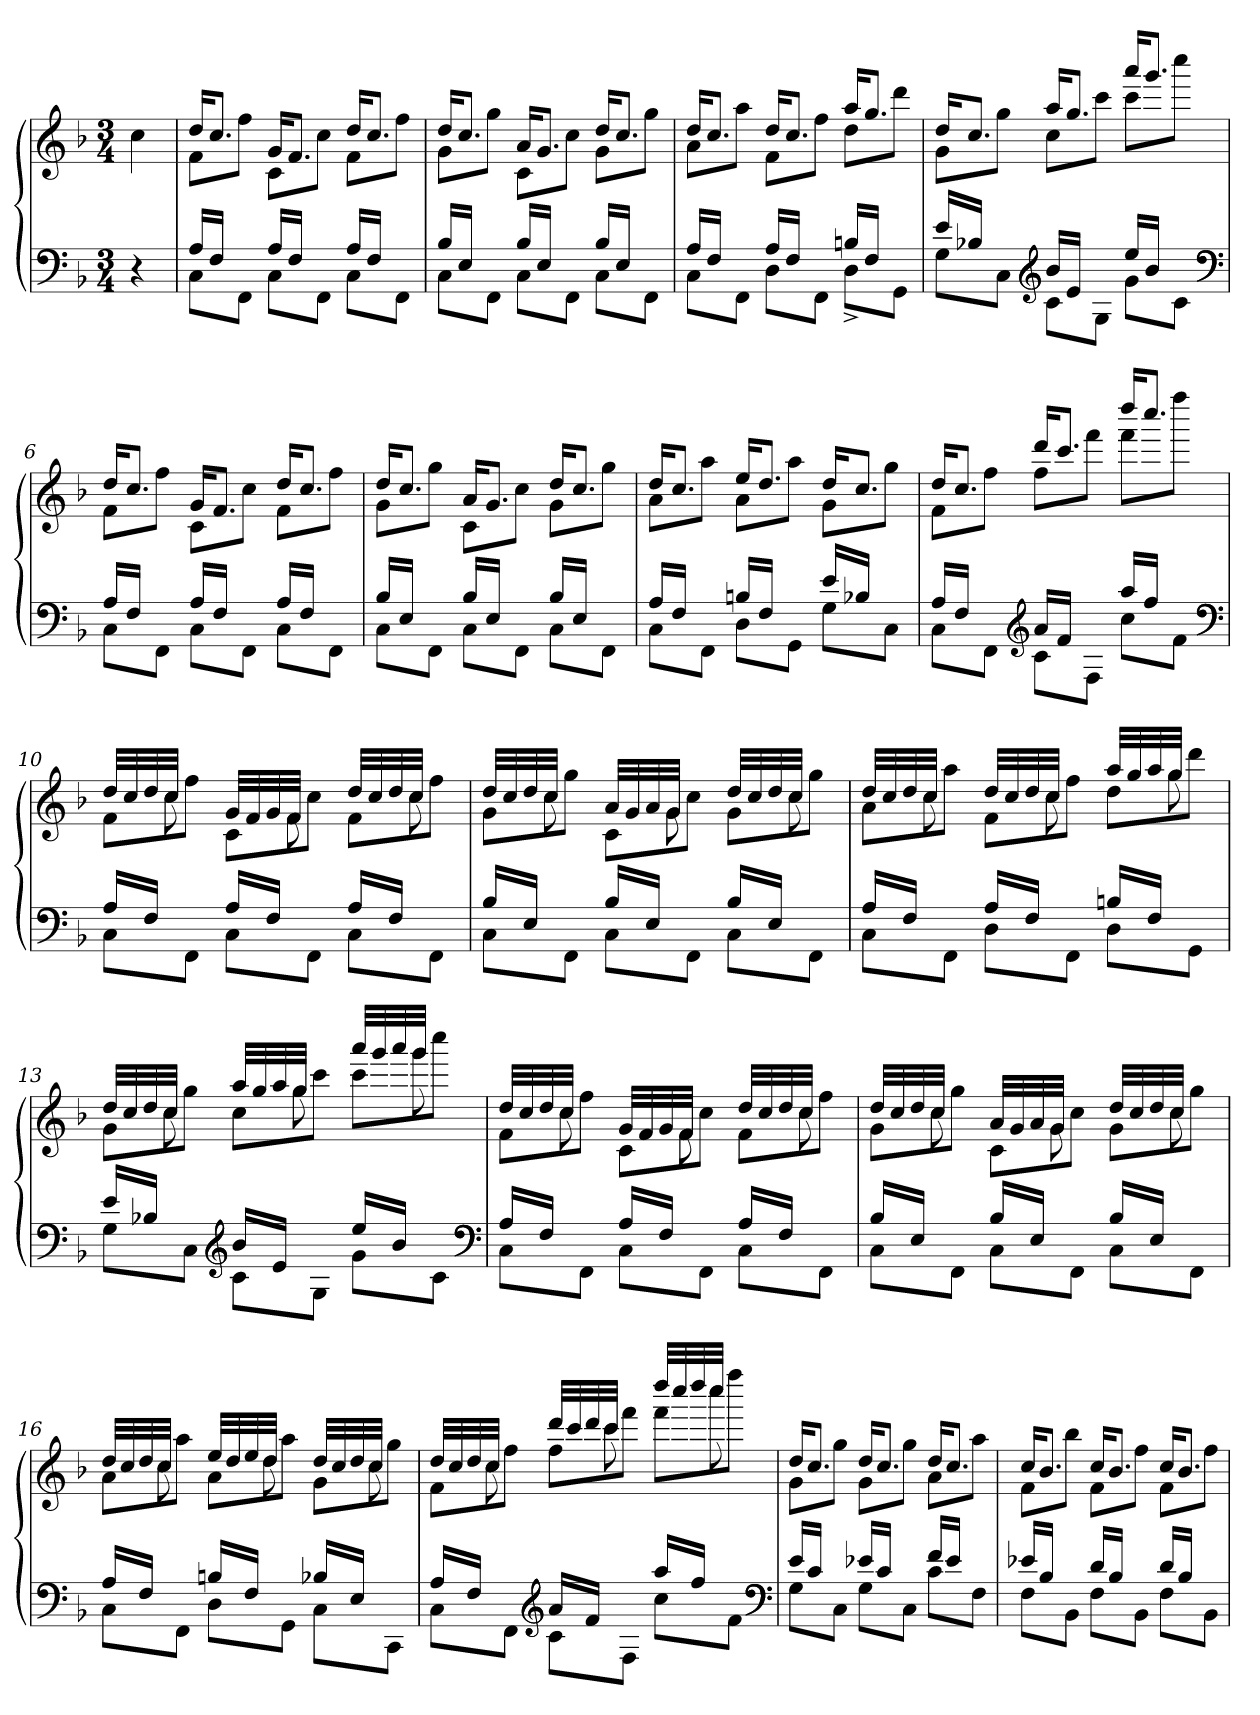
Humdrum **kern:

**kern	**kern
*part2	*part1
*staff2	*staff1
*clefF4	*clefG2
*k[b-]	*k[b-]
*M3/4	*M3/4
=1	=1
4r	4cc
=2	=2
*^	*^
16ALL	8CL	16ddKL	8fL
16FJJ	.	8.ccJ	.
8ryy	8FFJ	.	8ffJ
16ALL	8CL	16gKL	8cL
16FJJ	.	8.fJ	.
8ryy	8FFJ	.	8ccJ
16ALL	8CL	16ddKL	8fL
16FJJ	.	8.ccJ	.
8ryy	8FFJ	.	8ffJ
=3	=3	=3	=3
16B-LL	8CL	16ddKL	8gL
16EJJ	.	8.ccJ	.
8ryy	8FFJ	.	8ggJ
16B-LL	8CL	16aKL	8cL
16EJJ	.	8.gJ	.
8ryy	8FFJ	.	8ccJ
16B-LL	8CL	16ddKL	8gL
16EJJ	.	8.ccJ	.
8ryy	8FFJ	.	8ggJ
=4	=4	=4	=4
16ALL	8CL	16ddKL	8aL
16FJJ	.	8.ccJ	.
8ryy	8FFJ	.	8aaJ
16ALL	8DL	16ddKL	8fL
16FJJ	.	8.ccJ	.
8ryy	8FFJ	.	8ffJ
16BnLL	8D^>L	16aaKL	8ddL
16FJJ	.	8.ggJ	.
8ryy	8GGJ	.	8dddJ
=5	=5	=5	=5
16eLL	8GL	16ddKL	8gL
16B-XJJ	.	8.ccJ	.
8ryy	8CJ	.	8ggJ
*clefG2	*	*	*
16b-LL	8cL	16aaKL	8ccL
16eJJ	.	8.ggJ	.
8ryy	8GJ	.	8cccJ
16eeLL	8gL	16aaaKL	8cccL
16b-JJ	.	8.gggJ	.
8ryy	8cJ	.	8ccccJ
*clefF4	*	*	*
=6	=6	=6	=6
16ALL	8CL	16ddKL	8fL
16FJJ	.	8.ccJ	.
8ryy	8FFJ	.	8ffJ
16ALL	8CL	16gKL	8cL
16FJJ	.	8.fJ	.
8ryy	8FFJ	.	8ccJ
16ALL	8CL	16ddKL	8fL
16FJJ	.	8.ccJ	.
8ryy	8FFJ	.	8ffJ
=7	=7	=7	=7
16B-LL	8CL	16ddKL	8gL
16EJJ	.	8.ccJ	.
8ryy	8FFJ	.	8ggJ
16B-LL	8CL	16aKL	8cL
16EJJ	.	8.gJ	.
8ryy	8FFJ	.	8ccJ
16B-LL	8CL	16ddKL	8gL
16EJJ	.	8.ccJ	.
8ryy	8FFJ	.	8ggJ
=8	=8	=8	=8
16ALL	8CL	8a\L	16dd/KL
16FJJ	.	.	8.ccJ
8ryy	8FFJ	8aaJ	.
16BnLL	8DL	8a\L	16ee/KL
16FJJ	.	.	8.ddJ
8ryy	8GGJ	8aaJ	.
16eLL	8GL	8g\L	16dd/KL
16B-XJJ	.	.	8.ccJ
8ryy	8CJ	8ggJ	.
=9	=9	=9	=9
16ALL	8CL	16ddKL	8fL
16FJJ	.	8.ccJ	.
8ryy	8FFJ	.	8ffJ
*clefG2	*	*	*
16aLL	8cL	16dddKL	8ffL
16fJJ	.	8.cccJ	.
8ryy	8FJ	.	8fffJ
16aaLL	8ccL	16ddddKL	8fffL
16ffJJ	.	8.ccccJ	.
8ryy	8fJ	.	8ffffJ
*	*	*v	*v
*clefF4	*	*
=10	=10	=10
*	*	*^
*	*	*	*^
16ALL	8CL	32ddLLL	16.ryy	8f\L
.	.	32cc	.	.
16FJJ	.	32dd	.	.
.	.	32ccJJJ	8cc	.
8ryy	8FFJ	8ryy	.	8ff\J
.	.	.	8ryy	.
16ALL	8CL	32gLLL	.	8c\L
.	.	32f	.	.
16FJJ	.	32g	.	.
.	.	32fJJJ	8f	.
8ryy	8FFJ	8ryy	.	8cc\J
.	.	.	8ryy	.
16ALL	8CL	32dd/LLL	.	8fL
.	.	32cc	.	.
16FJJ	.	32dd	.	.
.	.	32ccJJJ	8cc	.
8ryy	8FFJ	8ryy	.	8ff\J
.	.	.	32ryy	.
=11	=11	=11	=11	=11
16B-LL	8CL	32ddLLL	16.ryy	8g\L
.	.	32cc	.	.
16EJJ	.	32dd	.	.
.	.	32ccJJJ	8cc	.
8ryy	8FFJ	8ryy	.	8gg\J
.	.	.	8ryy	.
16B-LL	8CL	32aLLL	.	8cL
.	.	32g	.	.
16EJJ	.	32a	.	.
.	.	32gJJJ	8g	.
8ryy	8FFJ	8ryy	.	8cc\J
.	.	.	8ryy	.
16B-LL	8CL	32ddLLL	.	8g\L
.	.	32cc	.	.
16EJJ	.	32dd	.	.
.	.	32ccJJJ	8cc	.
8ryy	8FFJ	8ryy	.	8gg\J
.	.	.	32ryy	.
=12	=12	=12	=12	=12
16ALL	8CL	32ddLLL	8aL	16.ryy
.	.	32cc	.	.
16FJJ	.	32dd	.	.
.	.	32ccJJJ	.	8cc\
8ryy	8FFJ	8ryy	8aaJ	.
.	.	.	.	8ryy
16ALL	8DL	32dd/LLL	8f\L	.
.	.	32cc	.	.
16FJJ	.	32dd	.	.
.	.	32ccJJJ	.	8cc\
8ryy	8FFJ	8ryy	8ffJ	.
.	.	.	.	8ryy
16BnLL	8DL	32aa/LLL	8dd\L	.
.	.	32gg	.	.
16FJJ	.	32aa	.	.
.	.	32ggJJJ	.	8gg\
8ryy	8GGJ	8ryy	8dddJ	.
.	.	.	.	32ryy
=13	=13	=13	=13	=13
16eLL	8GL	32ddLLL	16.ryy	8g\L
.	.	32cc	.	.
16B-XJJ	.	32dd	.	.
.	.	32ccJJJ	8cc	.
8ryy	8CJ	8ryy	.	8gg\J
.	.	.	8ryy	.
*clefG2	*	*	*	*
16b-LL	8cL	32aaLLL	.	8ccL
.	.	32gg	.	.
16eJJ	.	32aa	.	.
.	.	32ggJJJ	8gg	.
8ryy	8GJ	8ryy	.	8ccc\J
.	.	.	8ryy	.
16eeLL	8gL	32aaaLLL	.	8ccc\L
.	.	32ggg	.	.
16b-JJ	.	32aaa	.	.
.	.	32gggJJJ	8ggg	.
8ryy	8cJ	8ryy	.	8cccc\J
.	.	.	32ryy	.
*clefF4	*	*	*	*
=14	=14	=14	=14	=14
16ALL	8CL	32ddLLL	16.ryy	8f\L
.	.	32cc	.	.
16FJJ	.	32dd	.	.
.	.	32ccJJJ	8cc	.
8ryy	8FFJ	8ryy	.	8ff\J
.	.	.	8ryy	.
16ALL	8CL	32gLLL	.	8cL
.	.	32f	.	.
16FJJ	.	32g	.	.
.	.	32fJJJ	8f	.
8ryy	8FFJ	8ryy	.	8cc\J
.	.	.	8ryy	.
16ALL	8CL	32ddLLL	.	8f\L
.	.	32cc	.	.
16FJJ	.	32dd	.	.
.	.	32ccJJJ	8cc	.
8ryy	8FFJ	8ryy	.	8ff\J
.	.	.	32ryy	.
=15	=15	=15	=15	=15
16B-LL	8CL	32ddLLL	16.ryy	8g\L
.	.	32cc	.	.
16EJJ	.	32dd	.	.
.	.	32ccJJJ	8cc	.
8ryy	8FFJ	8ryy	.	8gg\J
.	.	.	8ryy	.
16B-LL	8CL	32aLLL	.	8cL
.	.	32g	.	.
16EJJ	.	32a	.	.
.	.	32gJJJ	8g	.
8ryy	8FFJ	8ryy	.	8cc\J
.	.	.	8ryy	.
16B-LL	8CL	32ddLLL	.	8g\L
.	.	32cc	.	.
16EJJ	.	32dd	.	.
.	.	32ccJJJ	8cc	.
8ryy	8FFJ	8ryy	.	8gg\J
.	.	.	32ryy	.
=16	=16	=16	=16	=16
16ALL	8CL	32ddLLL	8aL	16.ryy
.	.	32cc	.	.
16FJJ	.	32dd	.	.
.	.	32ccJJJ	.	8cc\
8ryy	8FFJ	8ryy	8aaJ	.
.	.	.	.	8ryy
16BnLL	8DL	32ee/LLL	8a\L	.
.	.	32dd	.	.
16FJJ	.	32ee	.	.
.	.	32ddJJJ	.	8dd\
8ryy	8GGJ	8ryy	8aaJ	.
.	.	.	.	8ryy
16B-XLL	8CL	32dd/LLL	8g\L	.
.	.	32cc	.	.
16EJJ	.	32dd	.	.
.	.	32ccJJJ	.	8cc\
8ryy	8CCJ	8ryy	8ggJ	.
.	.	.	.	32ryy
=17	=17	=17	=17	=17
16ALL	8CL	32ddLLL	16.ryy	8f\L
.	.	32cc	.	.
16FJJ	.	32dd	.	.
.	.	32ccJJJ	8cc	.
8ryy	8FFJ	8ryy	.	8ff\J
.	.	.	8ryy	.
*clefG2	*	*	*	*
16aLL	8cL	32dddLLL	.	8ffL
.	.	32ccc	.	.
16fJJ	.	32ddd	.	.
.	.	32cccJJJ	8ccc	.
8ryy	8FJ	8ryy	.	8fff\J
.	.	.	8ryy	.
16aaLL	8ccL	32ddddLLL	.	8fff\L
.	.	32cccc	.	.
16ffJJ	.	32dddd	.	.
.	.	32ccccJJJ	8cccc	.
8ryy	8fJ	8ryy	.	8ffff\J
.	.	.	32ryy	.
*	*	*v	*v	*v
*clefF4	*	*
=18	=18	=18
*	*	*^
16eLL	8GL	8g\L	16dd/KL
16cJJ	.	.	8.ccJ
8ryy	8CJ	8ggJ	.
16e-XLL	8GL	8g\L	16dd/KL
16cJJ	.	.	8.ccJ
8ryy	8CJ	8ggJ	.
16fLL	8cL	8a\L	16dd/KL
16e-JJ	.	.	8.ccJ
8ryy	8FJ	8aaJ	.
=19	=19	=19	=19
16e-XLL	8FL	8f\L	16cc/KL
16B-JJ	.	.	8.b-J
8ryy	8BB-J	8bb-J	.
16dLL	8FL	8f\L	16cc/KL
16B-JJ	.	.	8.b-J
8ryy	8BB-J	8ffJ	.
16dLL	8FL	8f\L	16cc/KL
16B-JJ	.	.	8.b-J
8ryy	8BB-J	8ffJ	.
*v	*v	*	*
*	*v	*v
=	=
*-	*-
